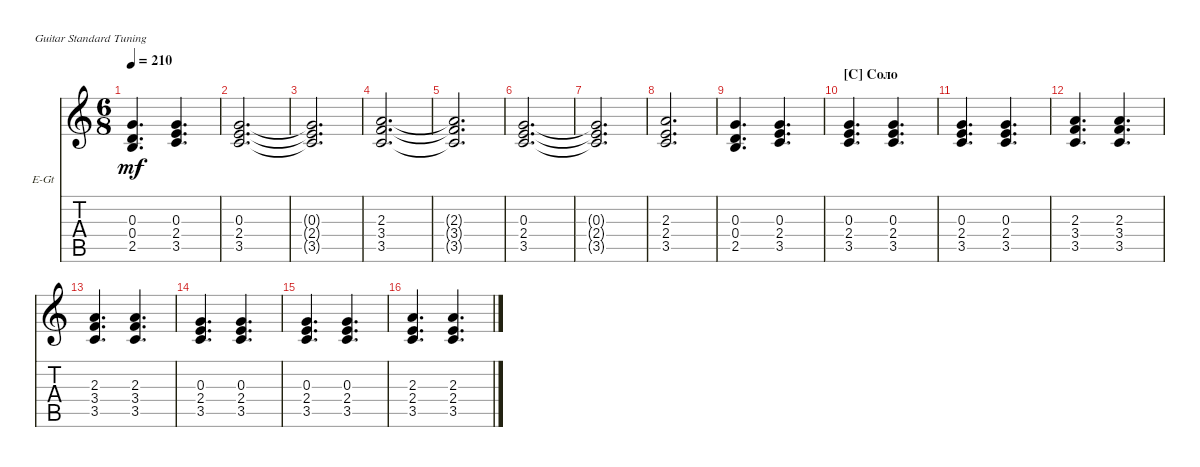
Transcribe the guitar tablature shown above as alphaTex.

\defaultSystemsLayout 4
\bracketExtendMode nobrackets
\firstSystemTrackNameOrientation horizontal
\otherSystemsTrackNameOrientation horizontal
\track ("Подложка баян" "E-Gt") {instrument electricguitarclean}
\staff {score tabs}
\tuning (E4 B3 G3 D3 A2 E2)
\ts (6 8)
\tempo 210
\clef g2
\scale
0.333333
\ks c
(2.5 0.4 0.3).4{d dy mf} (3.5 2.4 0.3).4{d} |
\scale
0.333333 (3.5 2.4 0.3).2{d} |
\scale
0.333333 (3.5{t} 2.4{t} 0.3{t}).2{d} |
\scale
0.333333 (3.5 3.4 2.3).2{d} |
\scale
0.333333 (2.3{t} 3.4{t} 3.5{t}).2{d} |
\scale
0.333333 (3.5 2.4 0.3).2{d} |
\scale
0.333333 (3.5{t} 2.4{t} 0.3{t}).2{d} |
\scale
0.333333 (3.5 2.4 2.3).2{d} |
\scale
0.333333 (2.5 0.4 0.3).4{d} (3.5 2.4 0.3).4{d} |
\section ("C" "Соло")
\scale
0.333333 (3.5 2.4 0.3).4{d} (3.5 2.4 0.3).4{d} |
\scale
0.333333 (3.5 2.4 0.3).4{d} (3.5 2.4 0.3).4{d} |
\scale
0.333333 (3.5 3.4 2.3).4{d} (3.5 3.4 2.3).4{d} |
\scale
0.333333 (3.5 3.4 2.3).4{d} (3.5 3.4 2.3).4{d} |
\scale
0.333333 (3.5 2.4 0.3).4{d} (3.5 2.4 0.3).4{d} |
\scale
0.333333 (3.5 2.4 0.3).4{d} (3.5 2.4 0.3).4{d} |
\scale
0.333333 (3.5 2.4 2.3).4{d} (3.5 2.4 2.3).4{d}
